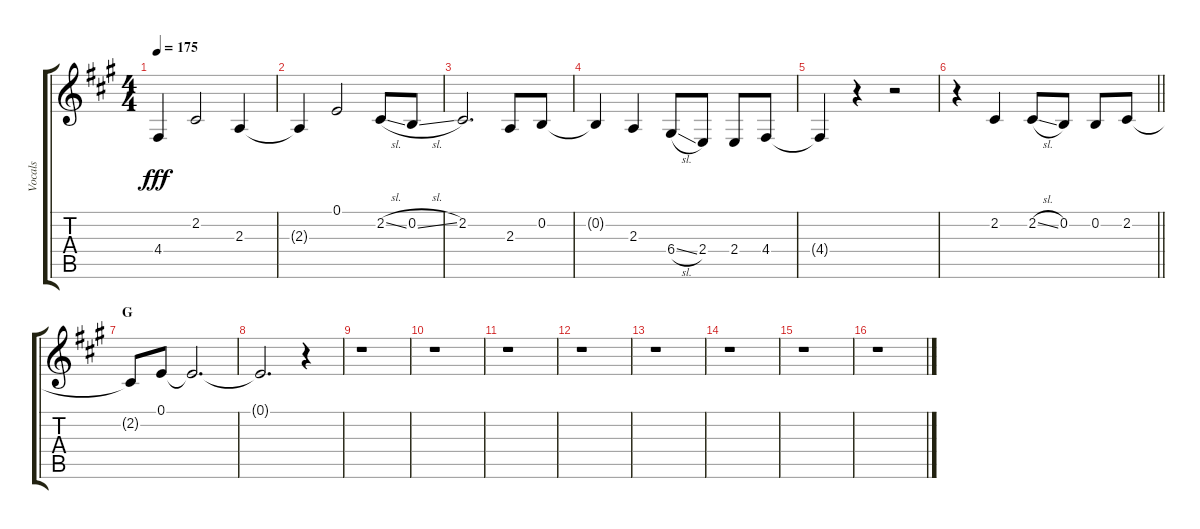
\track ("Vocals" "Vocals") {instrument voiceoohs}
\staff {score tabs}
\tuning (E4 B3 G3 D3 A2 E2) {hide}
\ts (4 4)
\tempo 175
\clef g2
\ks a
4.4.4{dy fff} 2.2.2 2.3.4 |
2.3{t}.4 0.1.2 2.2{sl}.8 0.2{sl}.8 |
2.2.2{d} 2.3.8 0.2.8 |
0.2{t}.4 2.3.4 6.4{sl}.8 2.4.8 2.4.8 4.4.8 |
4.4{t}.4 r.4 r.2 |
\barLineRight lightlight
r.4 2.2.4 2.2{sl}.8 0.2.8 0.2.8 2.2.8 |
\section ("" "G")
2.2{t}.8 0.1.8 0.1{t}.2{d} |
0.1{t}.2{d} r.4 |
r.1 |
r.1 |
r.1 |
r.1 |
r.1 |
r.1 |
r.1 |
r.1
